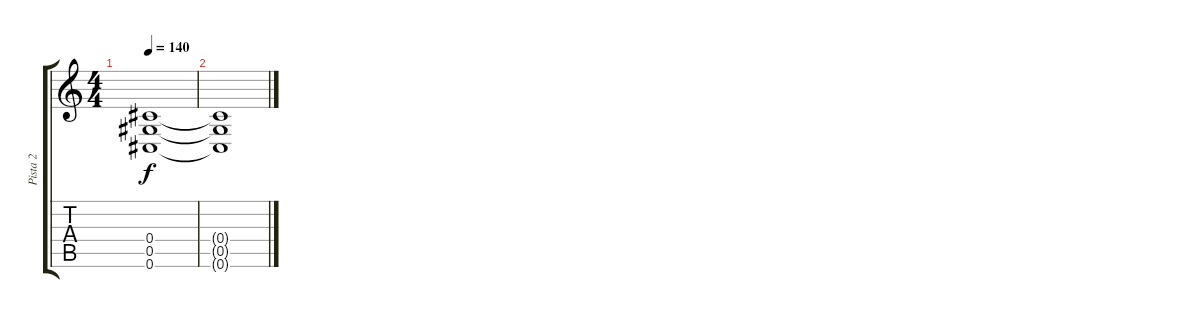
\track ("Pista 2" "Pista 2") {instrument distortionguitar}
\staff {score tabs}
\tuning (Eb4 Bb3 Gb3 Db3 Ab2 Db2) {hide}
\ts (4 4)
\tempo 140
\clef g2
\ks c
(0.4{t} 0.5{t} 0.6{t}).1{dy f} |
(0.4{t} 0.5{t} 0.6{t}).1
